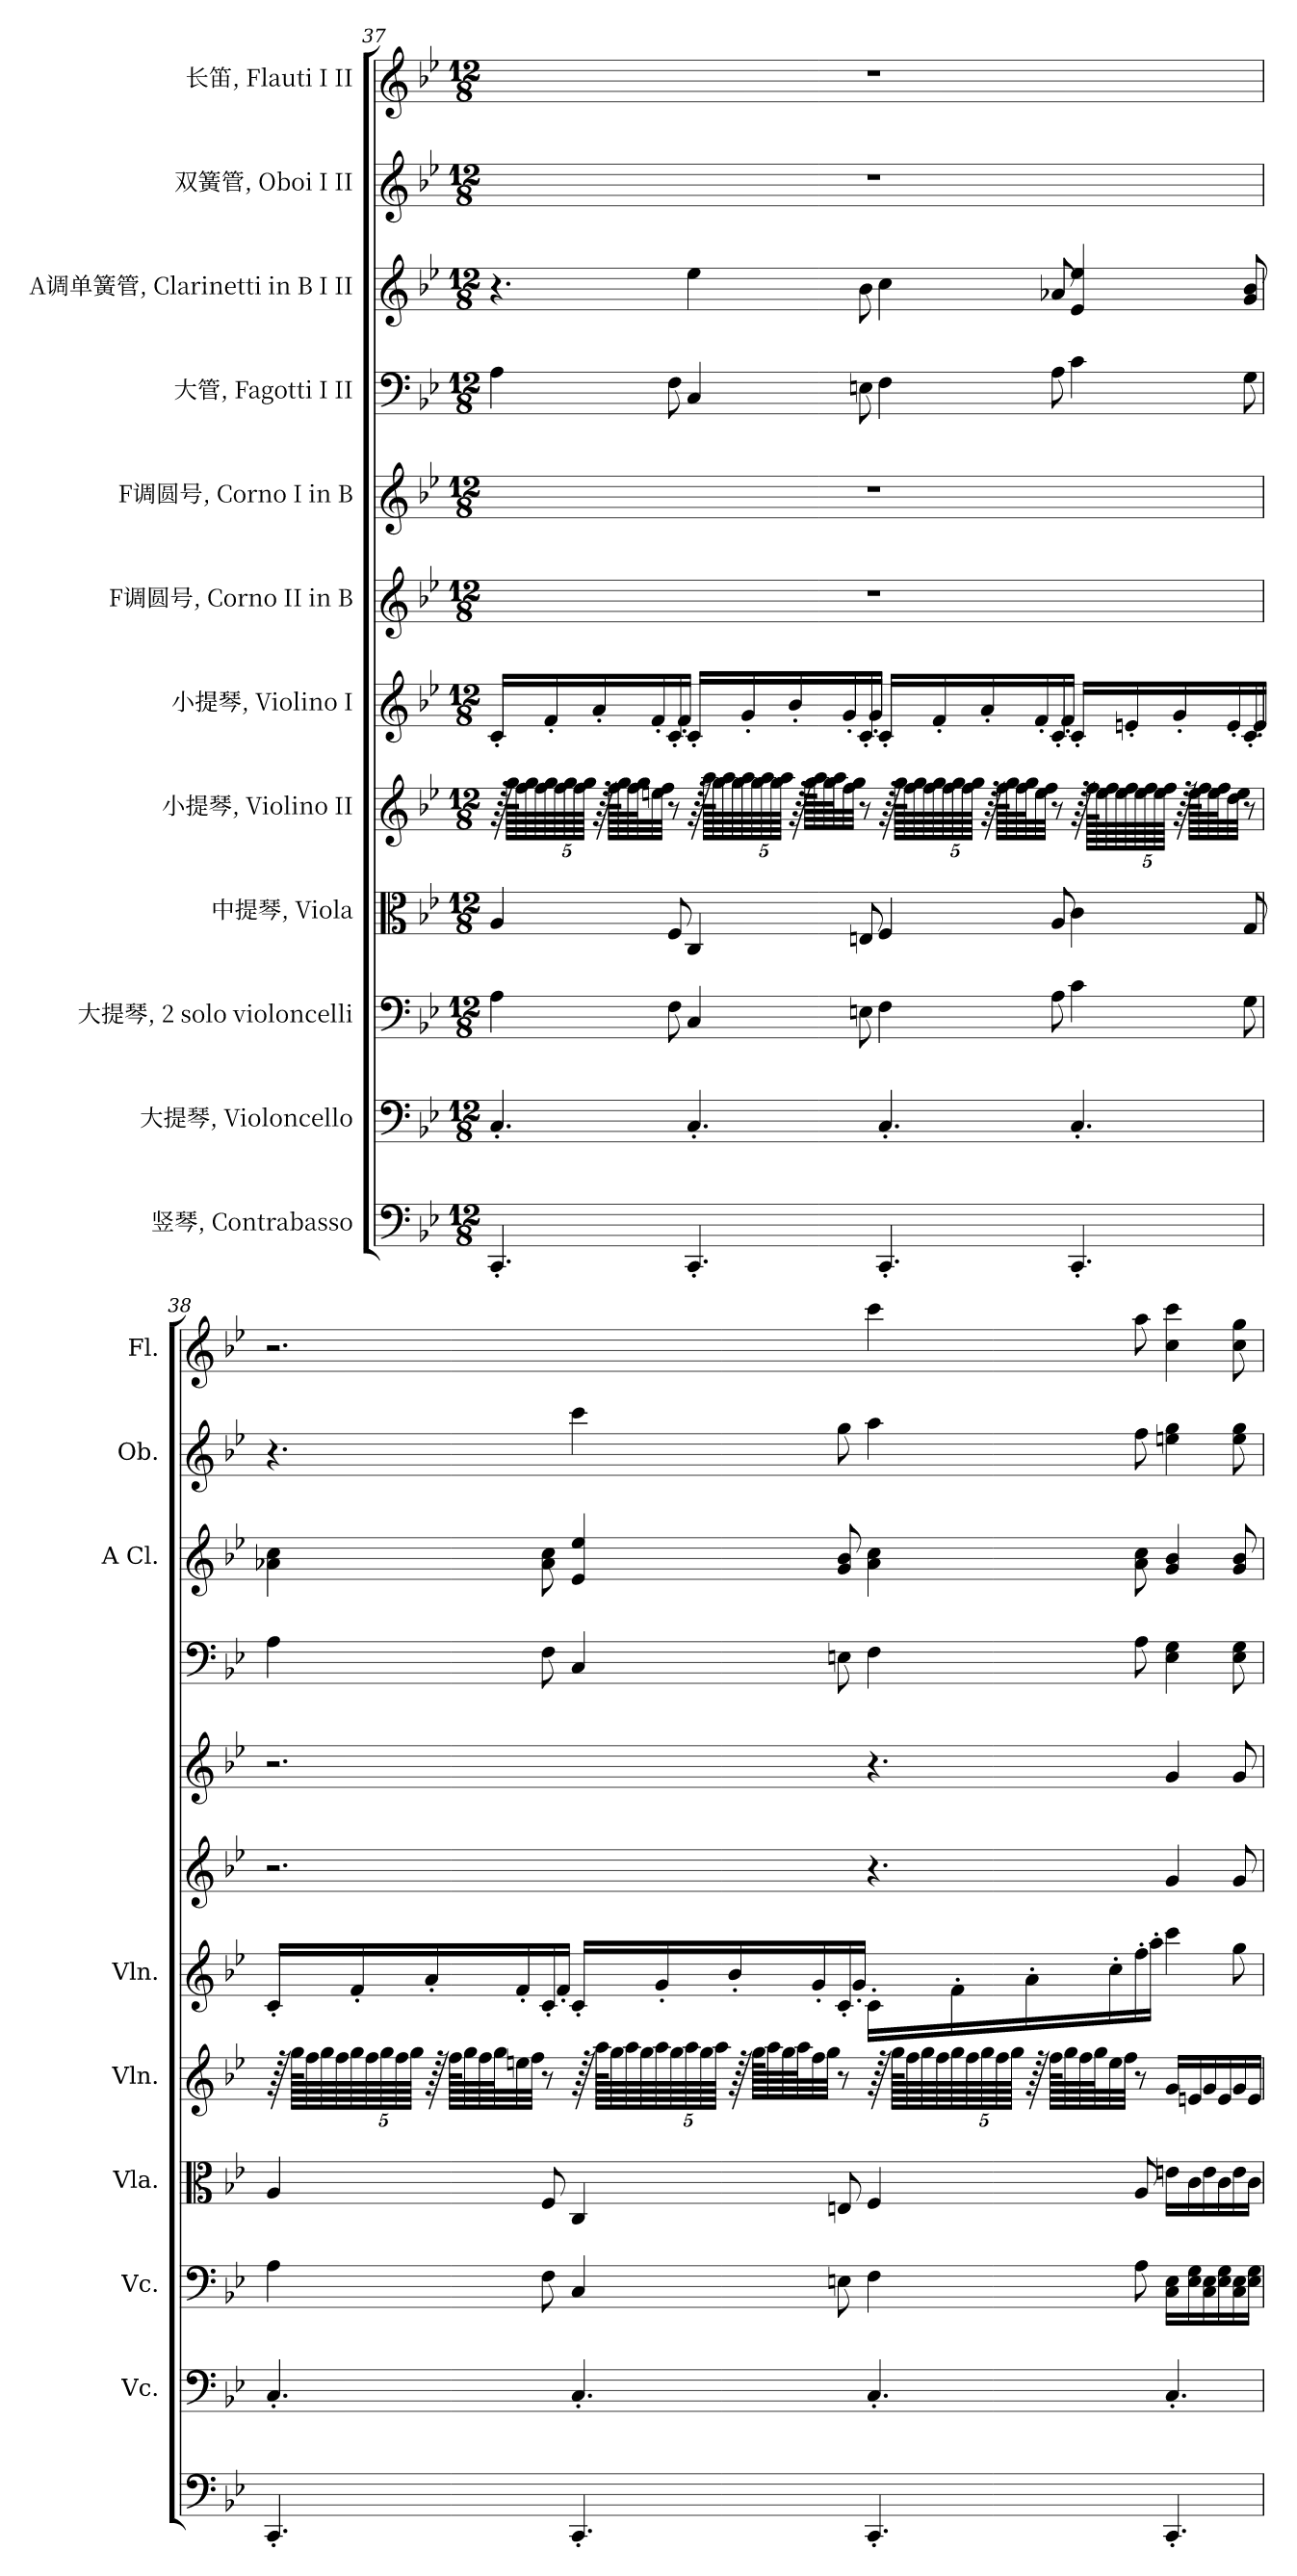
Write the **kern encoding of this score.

**kern	**kern	**kern	**kern	**kern	**kern	**kern	**kern	**kern	**kern	**kern	**kern
*part12	*part11	*part10	*part9	*part8	*part7	*part6	*part5	*part4	*part3	*part2	*part1
*staff12	*staff11	*staff10	*staff9	*staff8	*staff7	*staff6	*staff5	*staff4	*staff3	*staff2	*staff1
*I"竖琴, Contrabasso	*I"大提琴, Violoncello	*I"大提琴, 2 solo violoncelli	*I"中提琴, Viola	*I"小提琴, Violino II	*I"小提琴, Violino I	*I"F调圆号, Corno II in B	*I"F调圆号, Corno I in B	*I"大管, Fagotti I II	*I"A调单簧管, Clarinetti in B I II	*I"双簧管, Oboi I II	*I"长笛, Flauti I II
*	*I'Vc.	*I'Vc.	*I'Vla.	*I'Vln.	*I'Vln.	*	*	*	*I'A Cl.	*I'Ob.	*I'Fl.
!!LO:PB:g=z
*clefF4	*clefF4	*clefF4	*clefC3	*clefG2	*clefG2	*clefG2	*clefG2	*clefF4	*clefG2	*clefG2	*clefG2
*	*	*	*	*	*	*ITrd4c7	*ITrd4c7	*	*ITrd2c3	*	*
*k[b-e-]	*k[b-e-]	*k[b-e-]	*k[b-e-]	*k[b-e-]	*k[b-e-]	*k[b-e-a-]	*k[b-e-a-]	*k[b-e-]	*k[f#]	*k[b-e-]	*k[b-e-]
*M12/8	*M12/8	*M12/8	*M12/8	*M12/8	*M12/8	*M12/8	*M12/8	*M12/8	*M12/8	*M12/8	*M12/8
*MM58	*MM58	*MM58	*MM58	*MM58	*MM58	*MM58	*MM58	*MM58	*MM58	*MM58	*MM58
=37	=37	=37	=37	=37	=37	=37	=37	=37	=37	=37	=37
4.CC'/	4.C'/	4A\	4A/	128r	16c'/LL	1.r	1.r	4A\	4.r	1.r	1.r
.	.	.	.	128gg\KLLLL	.	.	.	.	.	.	.
.	.	.	.	64ff\	.	.	.	.	.	.	.
.	.	.	.	64gg\	.	.	.	.	.	.	.
.	.	.	.	64ff\	.	.	.	.	.	.	.
*	*	*	*	*Xbrackettup	*	*	*	*	*	*	*
.	.	.	.	80gg\	16f'/	.	.	.	.	.	.
.	.	.	.	80ff\	.	.	.	.	.	.	.
.	.	.	.	80gg\	.	.	.	.	.	.	.
.	.	.	.	80ff\	.	.	.	.	.	.	.
.	.	.	.	80gg\JJJJ	.	.	.	.	.	.	.
.	.	.	.	128r	16a'/	.	.	.	.	.	.
.	.	.	.	128ff\KLLLL	.	.	.	.	.	.	.
.	.	.	.	64gg\	.	.	.	.	.	.	.
.	.	.	.	64ff\	.	.	.	.	.	.	.
.	.	.	.	64gg\J	.	.	.	.	.	.	.
.	.	.	.	32een\	16f'/	.	.	.	.	.	.
.	.	.	.	32ff\JJJ	.	.	.	.	.	.	.
.	.	8F\	8F/	8r	16c'/	.	.	8F\	.	.	.
.	.	.	.	.	16f'/JJ	.	.	.	.	.	.
4.CC'/	4.C'/	4C/	4C/	128r	16c'/LL	.	.	4C/	4cc\	.	.
.	.	.	.	128aa\KLLLL	.	.	.	.	.	.	.
.	.	.	.	64gg\	.	.	.	.	.	.	.
.	.	.	.	64aa\	.	.	.	.	.	.	.
.	.	.	.	64gg\	.	.	.	.	.	.	.
.	.	.	.	80aa\	16g'/	.	.	.	.	.	.
.	.	.	.	80gg\	.	.	.	.	.	.	.
.	.	.	.	80aa\	.	.	.	.	.	.	.
.	.	.	.	80gg\	.	.	.	.	.	.	.
.	.	.	.	80aa\JJJJ	.	.	.	.	.	.	.
.	.	.	.	128r	16b-'/	.	.	.	.	.	.
.	.	.	.	128gg\KLLLL	.	.	.	.	.	.	.
.	.	.	.	64aa\	.	.	.	.	.	.	.
.	.	.	.	64gg\	.	.	.	.	.	.	.
.	.	.	.	64aa\J	.	.	.	.	.	.	.
.	.	.	.	32ff\	16g'/	.	.	.	.	.	.
.	.	.	.	32gg\JJJ	.	.	.	.	.	.	.
.	.	8En\	8En/	8r	16c'/	.	.	8En\	8g\	.	.
.	.	.	.	.	16g'/JJ	.	.	.	.	.	.
4.CC'/	4.C'/	4F\	4F/	128r	16c'/LL	.	.	4F\	4a\	.	.
.	.	.	.	128gg\KLLLL	.	.	.	.	.	.	.
.	.	.	.	64ff\	.	.	.	.	.	.	.
.	.	.	.	64gg\	.	.	.	.	.	.	.
.	.	.	.	64ff\	.	.	.	.	.	.	.
.	.	.	.	80gg\	16f'/	.	.	.	.	.	.
.	.	.	.	80ff\	.	.	.	.	.	.	.
.	.	.	.	80gg\	.	.	.	.	.	.	.
.	.	.	.	80ff\	.	.	.	.	.	.	.
.	.	.	.	80gg\JJJJ	.	.	.	.	.	.	.
.	.	.	.	128r	16a'/	.	.	.	.	.	.
.	.	.	.	128ff\KLLLL	.	.	.	.	.	.	.
.	.	.	.	64gg\	.	.	.	.	.	.	.
.	.	.	.	64ff\	.	.	.	.	.	.	.
.	.	.	.	64gg\J	.	.	.	.	.	.	.
.	.	.	.	32ee\	16f'/	.	.	.	.	.	.
.	.	.	.	32ff\JJJ	.	.	.	.	.	.	.
.	.	8A\	8A/	8r	16c'/	.	.	8A\	8fn/	.	.
.	.	.	.	.	16f'/JJ	.	.	.	.	.	.
4.CC'/	4.C'/	4c\	4c\	128r	16c'/LL	.	.	4c\	4c/ 4cc/	.	.
.	.	.	.	128ff\KLLLL	.	.	.	.	.	.	.
.	.	.	.	64ee\	.	.	.	.	.	.	.
.	.	.	.	64ff\	.	.	.	.	.	.	.
.	.	.	.	64ee\	.	.	.	.	.	.	.
.	.	.	.	80ff\	16en'/	.	.	.	.	.	.
.	.	.	.	80ee\	.	.	.	.	.	.	.
.	.	.	.	80ff\	.	.	.	.	.	.	.
.	.	.	.	80ee\	.	.	.	.	.	.	.
.	.	.	.	80ff\JJJJ	.	.	.	.	.	.	.
.	.	.	.	128r	16g'/	.	.	.	.	.	.
.	.	.	.	128ee\KLLLL	.	.	.	.	.	.	.
.	.	.	.	64ff\	.	.	.	.	.	.	.
.	.	.	.	64ee\	.	.	.	.	.	.	.
.	.	.	.	64ff\J	.	.	.	.	.	.	.
.	.	.	.	32dd\	16e'/	.	.	.	.	.	.
.	.	.	.	32ee\JJJ	.	.	.	.	.	.	.
.	.	8G\	8G/	8r	16c'/	.	.	8G\	8e/ 8g/	.	.
.	.	.	.	.	16e'/JJ	.	.	.	.	.	.
!!LO:PB:g=z
=38	=38	=38	=38	=38	=38	=38	=38	=38	=38	=38	=38
*	*	*	*	*	*	*	*	*	*	*	*MM58
4.CC'/	4.C'/	4A\	4A/	128r	16c'/LL	2.r	2.r	4A\	4fn\ 4a\	4.r	2.r
.	.	.	.	128gg\KLLLL	.	.	.	.	.	.	.
.	.	.	.	64ff\	.	.	.	.	.	.	.
.	.	.	.	64gg\	.	.	.	.	.	.	.
.	.	.	.	64ff\	.	.	.	.	.	.	.
.	.	.	.	80gg\	16f'/	.	.	.	.	.	.
.	.	.	.	80ff\	.	.	.	.	.	.	.
.	.	.	.	80gg\	.	.	.	.	.	.	.
.	.	.	.	80ff\	.	.	.	.	.	.	.
.	.	.	.	80gg\JJJJ	.	.	.	.	.	.	.
.	.	.	.	128r	16a'/	.	.	.	.	.	.
.	.	.	.	128ff\KLLLL	.	.	.	.	.	.	.
.	.	.	.	64gg\	.	.	.	.	.	.	.
.	.	.	.	64ff\	.	.	.	.	.	.	.
.	.	.	.	64gg\J	.	.	.	.	.	.	.
.	.	.	.	32een\	16f'/	.	.	.	.	.	.
.	.	.	.	32ff\JJJ	.	.	.	.	.	.	.
.	.	8F\	8F/	8r	16c'/	.	.	8F\	8f\ 8a\	.	.
.	.	.	.	.	16f'/JJ	.	.	.	.	.	.
4.CC'/	4.C'/	4C/	4C/	128r	16c'/LL	.	.	4C/	4c/ 4cc/	4ccc\	.
.	.	.	.	128aa\KLLLL	.	.	.	.	.	.	.
.	.	.	.	64gg\	.	.	.	.	.	.	.
.	.	.	.	64aa\	.	.	.	.	.	.	.
.	.	.	.	64gg\	.	.	.	.	.	.	.
.	.	.	.	80aa\	16g'/	.	.	.	.	.	.
.	.	.	.	80gg\	.	.	.	.	.	.	.
.	.	.	.	80aa\	.	.	.	.	.	.	.
.	.	.	.	80gg\	.	.	.	.	.	.	.
.	.	.	.	80aa\JJJJ	.	.	.	.	.	.	.
.	.	.	.	128r	16b-'/	.	.	.	.	.	.
.	.	.	.	128gg\KLLLL	.	.	.	.	.	.	.
.	.	.	.	64aa\	.	.	.	.	.	.	.
.	.	.	.	64gg\	.	.	.	.	.	.	.
.	.	.	.	64aa\J	.	.	.	.	.	.	.
.	.	.	.	32ff\	16g'/	.	.	.	.	.	.
.	.	.	.	32gg\JJJ	.	.	.	.	.	.	.
.	.	8En\	8En/	8r	16c'/	.	.	8En\	8e/ 8g/	8gg\	.
.	.	.	.	.	16g'/JJ	.	.	.	.	.	.
*	*	*	*	*	*	*	*	*	*	*	*MM58
4.CC'/	4.C'/	4F\	4F/	128r	16c'\LL	4.r	4.r	4F\	4f\ 4a\	4aa\	4ccc\
.	.	.	.	128gg\KLLLL	.	.	.	.	.	.	.
.	.	.	.	64ff\	.	.	.	.	.	.	.
.	.	.	.	64gg\	.	.	.	.	.	.	.
.	.	.	.	64ff\	.	.	.	.	.	.	.
.	.	.	.	80gg\	16f'\	.	.	.	.	.	.
.	.	.	.	80ff\	.	.	.	.	.	.	.
.	.	.	.	80gg\	.	.	.	.	.	.	.
.	.	.	.	80ff\	.	.	.	.	.	.	.
.	.	.	.	80gg\JJJJ	.	.	.	.	.	.	.
.	.	.	.	128r	16a'\	.	.	.	.	.	.
.	.	.	.	128ff\KLLLL	.	.	.	.	.	.	.
.	.	.	.	64gg\	.	.	.	.	.	.	.
.	.	.	.	64ff\	.	.	.	.	.	.	.
.	.	.	.	64gg\J	.	.	.	.	.	.	.
.	.	.	.	32ee\	16cc'\	.	.	.	.	.	.
.	.	.	.	32ff\JJJ	.	.	.	.	.	.	.
.	.	8A\	8A/	8r	16ff'\	.	.	8A\	8f\ 8a\	8ff\	8aa\
.	.	.	.	.	16aa'\JJ	.	.	.	.	.	.
*	*	*	*	*	*	*	*	*	*	*	*MM58
4.CC'/	4.C'/	16C\ 16E\LL	16en\LL	16g/LL	4ccc\	4c/	4c/	4E\ 4G\	4e/ 4g/	4een\ 4gg\	4cc\ 4ccc\
.	.	16E\ 16G\	16c\	16en/	.	.	.	.	.	.	.
.	.	16C\ 16E\	16e\	16g/	.	.	.	.	.	.	.
.	.	16E\ 16G\	16c\	16e/	.	.	.	.	.	.	.
.	.	16C\ 16E\	16e\	16g/	8gg\	8c/	8c/	8E\ 8G\	8e/ 8g/	8ee\ 8gg\	8cc\ 8gg\
.	.	16E\ 16G\JJ	16c\JJ	16e/JJ	.	.	.	.	.	.	.
=	=	=	=	=	=	=	=	=	=	=	=
*-	*-	*-	*-	*-	*-	*-	*-	*-	*-	*-	*-
